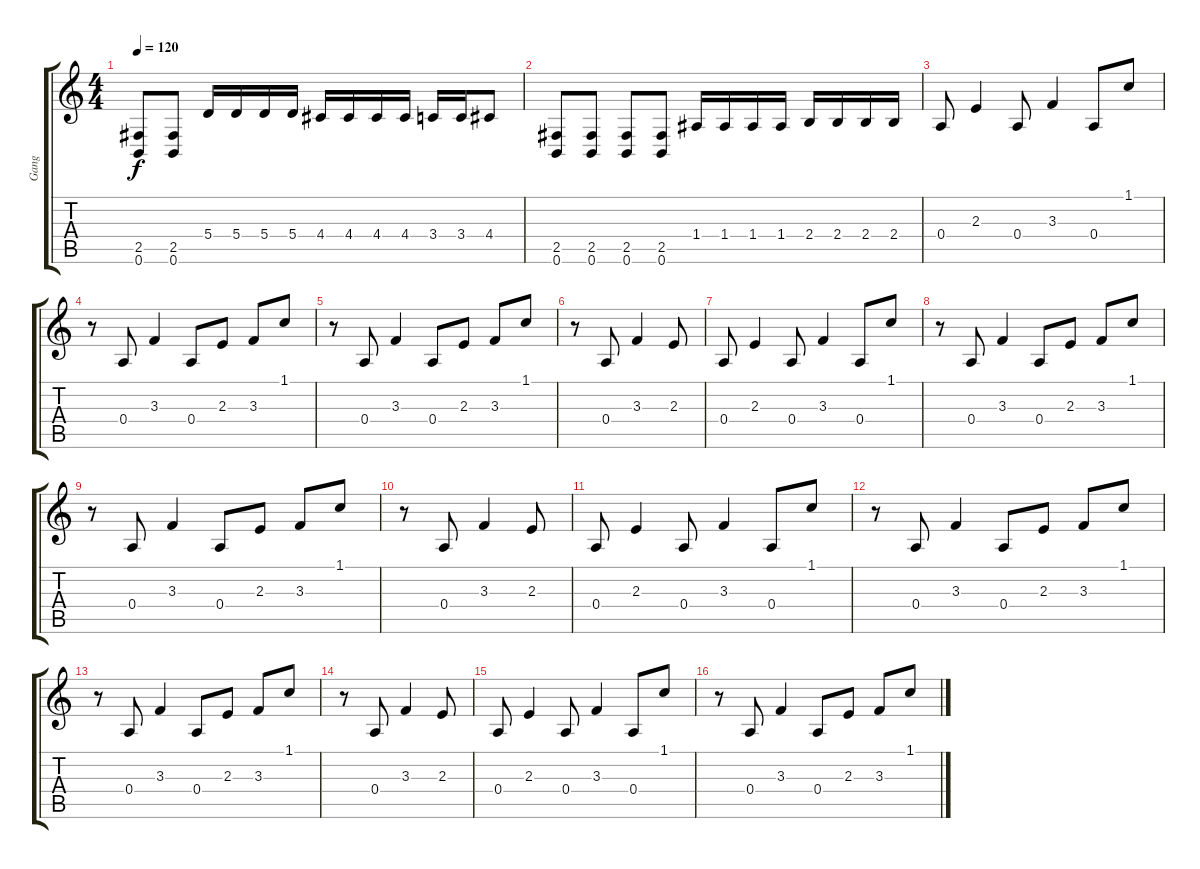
\track ("Gang" "Gang") {instrument distortionguitar}
\staff {score tabs}
\tuning (B3 Gb3 D3 A2 E2 B1) {hide}
\ts (4 4)
\tempo 120
\clef g2
\ks c
(2.5 0.6).8{dy f instrument distortionguitar} (2.5 0.6).8 5.4.16 5.4.16 5.4.16 5.4.16 4.4.16 4.4.16 4.4.16 4.4.16 3.4.16 3.4.16 4.4.8 |
(2.5 0.6).8 (2.5 0.6).8 (2.5 0.6).8 (2.5 0.6).8 1.4.16 1.4.16 1.4.16 1.4.16 2.4.16 2.4.16 2.4.16 2.4.16 |
0.4.8{instrument electricguitarclean} 2.3.4 0.4.8 3.3.4 0.4.8 1.1.8 |
r.8 0.4.8 3.3.4 0.4.8 2.3.8 3.3.8 1.1.8 |
r.8 0.4.8 3.3.4 0.4.8 2.3.8 3.3.8 1.1.8 |
r.8 0.4.8 3.3.4 2.3.8 |
0.4.8{instrument electricguitarclean} 2.3.4 0.4.8 3.3.4 0.4.8 1.1.8 |
r.8 0.4.8 3.3.4 0.4.8 2.3.8 3.3.8 1.1.8 |
r.8 0.4.8 3.3.4 0.4.8 2.3.8 3.3.8 1.1.8 |
r.8 0.4.8 3.3.4 2.3.8 |
0.4.8{instrument electricguitarclean} 2.3.4 0.4.8 3.3.4 0.4.8 1.1.8 |
r.8 0.4.8 3.3.4 0.4.8 2.3.8 3.3.8 1.1.8 |
r.8 0.4.8 3.3.4 0.4.8 2.3.8 3.3.8 1.1.8 |
r.8 0.4.8 3.3.4 2.3.8 |
0.4.8{instrument electricguitarclean} 2.3.4 0.4.8 3.3.4 0.4.8 1.1.8 |
r.8 0.4.8 3.3.4 0.4.8 2.3.8 3.3.8 1.1.8
